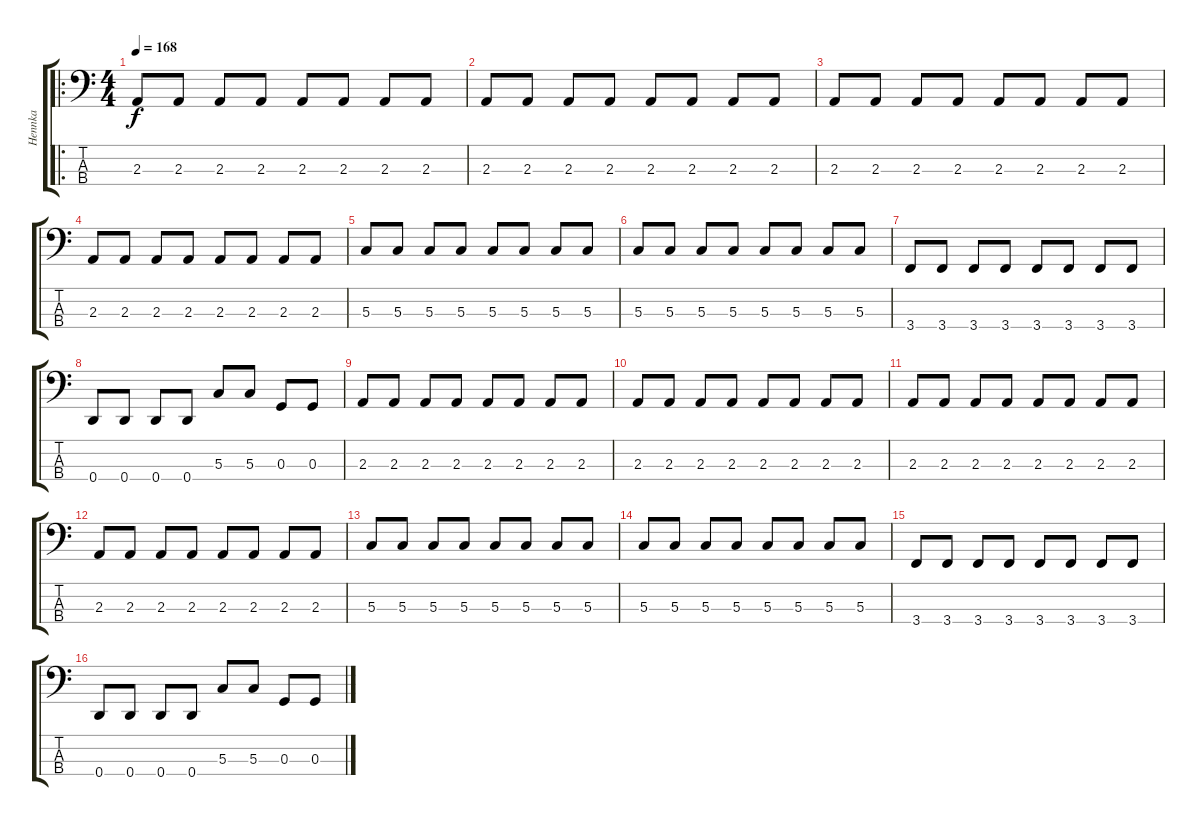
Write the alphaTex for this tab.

\track ("Hennka" "Hennka") {instrument electricbassfinger}
\staff {score tabs}
\tuning (F2 C2 G1 D1) {hide}
\ro
\ts (4 4)
\tempo 168
\clef f4
\ks c
2.3.8{dy f} 2.3.8 2.3.8 2.3.8 2.3.8 2.3.8 2.3.8 2.3.8 |
2.3.8 2.3.8 2.3.8 2.3.8 2.3.8 2.3.8 2.3.8 2.3.8 |
2.3.8 2.3.8 2.3.8 2.3.8 2.3.8 2.3.8 2.3.8 2.3.8 |
2.3.8 2.3.8 2.3.8 2.3.8 2.3.8 2.3.8 2.3.8 2.3.8 |
5.3.8 5.3.8 5.3.8 5.3.8 5.3.8 5.3.8 5.3.8 5.3.8 |
5.3.8 5.3.8 5.3.8 5.3.8 5.3.8 5.3.8 5.3.8 5.3.8 |
3.4.8 3.4.8 3.4.8 3.4.8 3.4.8 3.4.8 3.4.8 3.4.8 |
0.4.8 0.4.8 0.4.8 0.4.8 5.3.8 5.3.8 0.3.8 0.3.8 |
2.3.8 2.3.8 2.3.8 2.3.8 2.3.8 2.3.8 2.3.8 2.3.8 |
2.3.8 2.3.8 2.3.8 2.3.8 2.3.8 2.3.8 2.3.8 2.3.8 |
2.3.8 2.3.8 2.3.8 2.3.8 2.3.8 2.3.8 2.3.8 2.3.8 |
2.3.8 2.3.8 2.3.8 2.3.8 2.3.8 2.3.8 2.3.8 2.3.8 |
5.3.8 5.3.8 5.3.8 5.3.8 5.3.8 5.3.8 5.3.8 5.3.8 |
5.3.8 5.3.8 5.3.8 5.3.8 5.3.8 5.3.8 5.3.8 5.3.8 |
3.4.8 3.4.8 3.4.8 3.4.8 3.4.8 3.4.8 3.4.8 3.4.8 |
0.4.8 0.4.8 0.4.8 0.4.8 5.3.8 5.3.8 0.3.8 0.3.8
